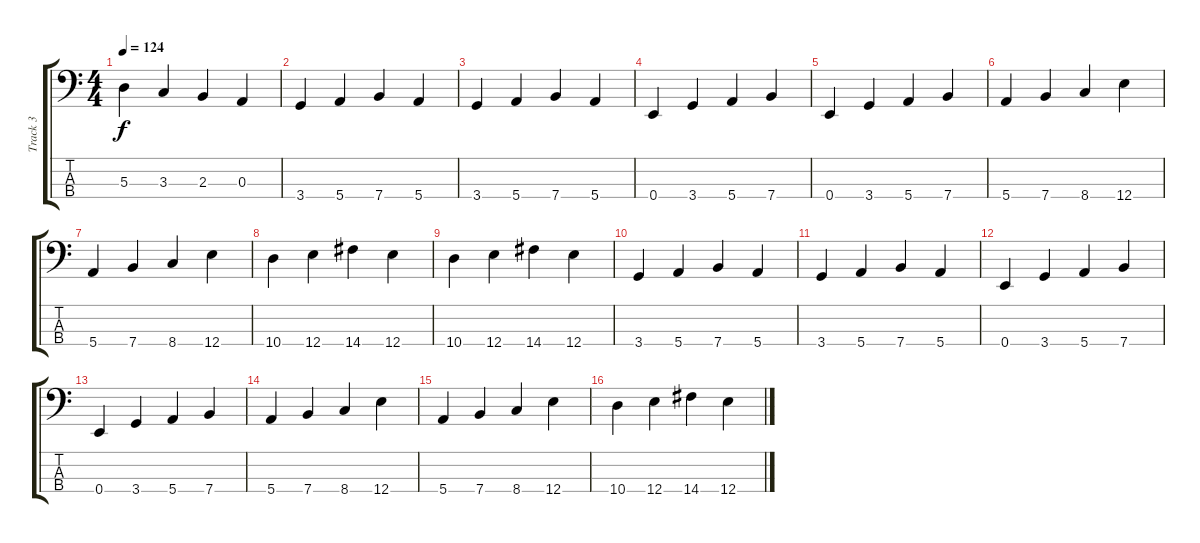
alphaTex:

\track ("Track 3" "Track 3") {instrument electricbassfinger}
\staff {score tabs}
\tuning (G2 D2 A1 E1) {hide}
\ts (4 4)
\tempo 124
\clef f4
\ks c
5.3.4{dy f} 3.3.4 2.3.4 0.3.4 |
3.4.4 5.4.4 7.4.4 5.4.4 |
3.4.4 5.4.4 7.4.4 5.4.4 |
0.4.4 3.4.4 5.4.4 7.4.4 |
0.4.4 3.4.4 5.4.4 7.4.4 |
5.4.4 7.4.4 8.4.4 12.4.4 |
5.4.4 7.4.4 8.4.4 12.4.4 |
10.4.4 12.4.4 14.4.4 12.4.4 |
10.4.4 12.4.4 14.4.4 12.4.4 |
3.4.4 5.4.4 7.4.4 5.4.4 |
3.4.4 5.4.4 7.4.4 5.4.4 |
0.4.4 3.4.4 5.4.4 7.4.4 |
0.4.4 3.4.4 5.4.4 7.4.4 |
5.4.4 7.4.4 8.4.4 12.4.4 |
5.4.4 7.4.4 8.4.4 12.4.4 |
10.4.4 12.4.4 14.4.4 12.4.4
